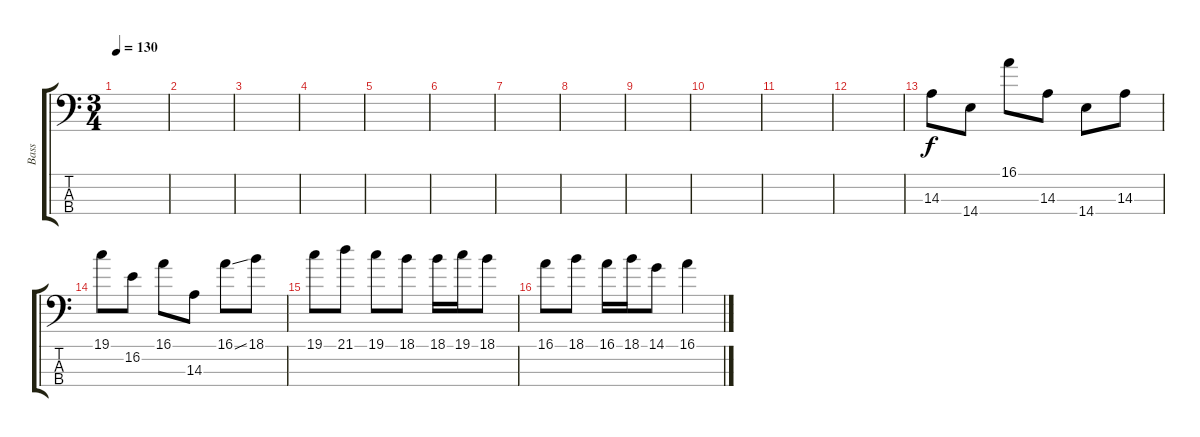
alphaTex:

\track ("Bass" "Bass") {instrument electricbassfinger}
\staff {score tabs}
\tuning (F2 C2 G1 D1) {hide}
\ts (3 4)
\tempo 130
\clef f4
\ks c
|
|
|
|
|
|
|
|
|
|
|
|
14.3.8{volume 11} 14.4.8 16.1.8 14.3.8 14.4.8 14.3.8 |
19.1.8 16.2.8 16.1.8 14.3.8 16.1{ss}.8 18.1.8 |
19.1.8 21.1.8 19.1.8 18.1.8 18.1.16 19.1.16 18.1.8 |
16.1.8 18.1.8 16.1.16 18.1.16 14.1.8 16.1.4
